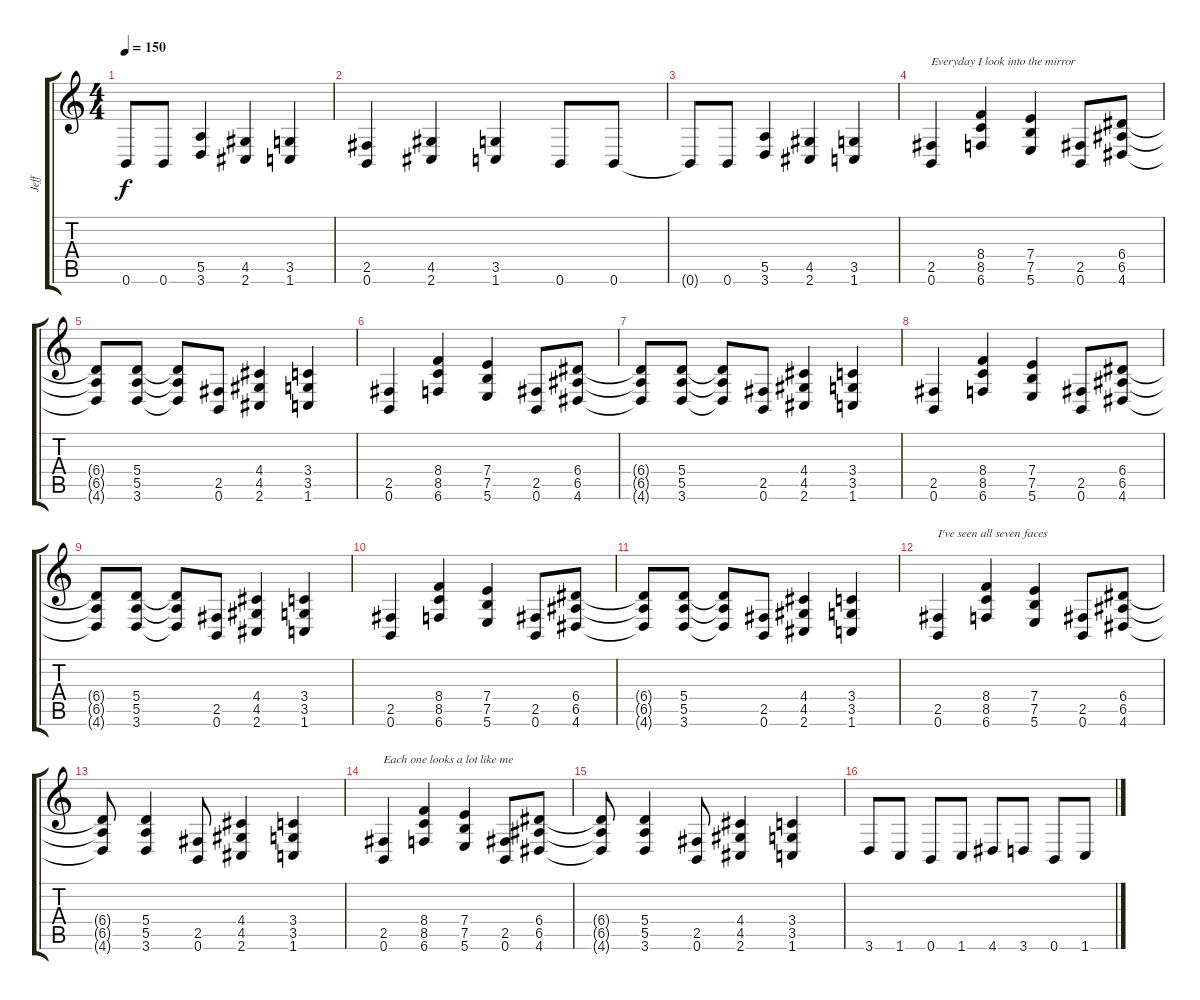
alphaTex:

\track ("Jeff" "Jeff") {instrument distortionguitar}
\staff {score tabs}
\tuning (B3 Gb3 D3 A2 E2 B1) {hide}
\ts (4 4)
\tempo 150
\clef g2
\ks c
0.6{t}.8{dy f} 0.6.8 (5.5 3.6).4 (4.5 2.6).4 (3.5 1.6).4 |
(2.5 0.6).4{txt " "} (4.5 2.6).4 (3.5 1.6).4 0.6.8 0.6.8 |
0.6{t}.8 0.6.8 (5.5 3.6).4 (4.5 2.6).4 (3.5 1.6).4 |
(2.5 0.6).4{txt "Everyday I look into the mirror"} (8.4 8.5 6.6).4 (7.4 7.5 5.6).4 (2.5 0.6).8 (6.4 6.5 4.6).8 |
(6.4{t} 6.5{t} 4.6{t}).8 (5.4 5.5 3.6).8 (5.4{t} 5.5{t} 3.6{t}).8 (2.5 0.6).8 (4.4 4.5 2.6).4 (3.4 3.5 1.6).4 |
(2.5 0.6).4{txt " "} (8.4 8.5 6.6).4 (7.4 7.5 5.6).4 (2.5 0.6).8 (6.4 6.5 4.6).8 |
(6.4{t} 6.5{t} 4.6{t}).8 (5.4 5.5 3.6).8 (5.4{t} 5.5{t} 3.6{t}).8 (2.5 0.6).8 (4.4 4.5 2.6).4 (3.4 3.5 1.6).4 |
(2.5 0.6).4{txt " "} (8.4 8.5 6.6).4 (7.4 7.5 5.6).4 (2.5 0.6).8 (6.4 6.5 4.6).8 |
(6.4{t} 6.5{t} 4.6{t}).8 (5.4 5.5 3.6).8 (5.4{t} 5.5{t} 3.6{t}).8 (2.5 0.6).8 (4.4 4.5 2.6).4 (3.4 3.5 1.6).4 |
(2.5 0.6).4{txt " "} (8.4 8.5 6.6).4 (7.4 7.5 5.6).4 (2.5 0.6).8 (6.4 6.5 4.6).8 |
(6.4{t} 6.5{t} 4.6{t}).8 (5.4 5.5 3.6).8 (5.4{t} 5.5{t} 3.6{t}).8 (2.5 0.6).8 (4.4 4.5 2.6).4 (3.4 3.5 1.6).4 |
(2.5 0.6).4{txt "I've seen all seven faces"} (8.4 8.5 6.6).4 (7.4 7.5 5.6).4 (2.5 0.6).8 (6.4 6.5 4.6).8 |
(6.4{t} 6.5{t} 4.6{t}).8 (5.4 5.5 3.6).4 (2.5 0.6).8 (4.4 4.5 2.6).4 (3.4 3.5 1.6).4 |
(2.5 0.6).4{txt "Each one looks a lot like me "} (8.4 8.5 6.6).4 (7.4 7.5 5.6).4 (2.5 0.6).8 (6.4 6.5 4.6).8 |
(6.4{t} 6.5{t} 4.6{t}).8 (5.4 5.5 3.6).4 (2.5 0.6).8 (4.4 4.5 2.6).4 (3.4 3.5 1.6).4 |
3.6.8{txt " "} 1.6.8 0.6.8 1.6.8 4.6.8 3.6.8 0.6.8 1.6.8
